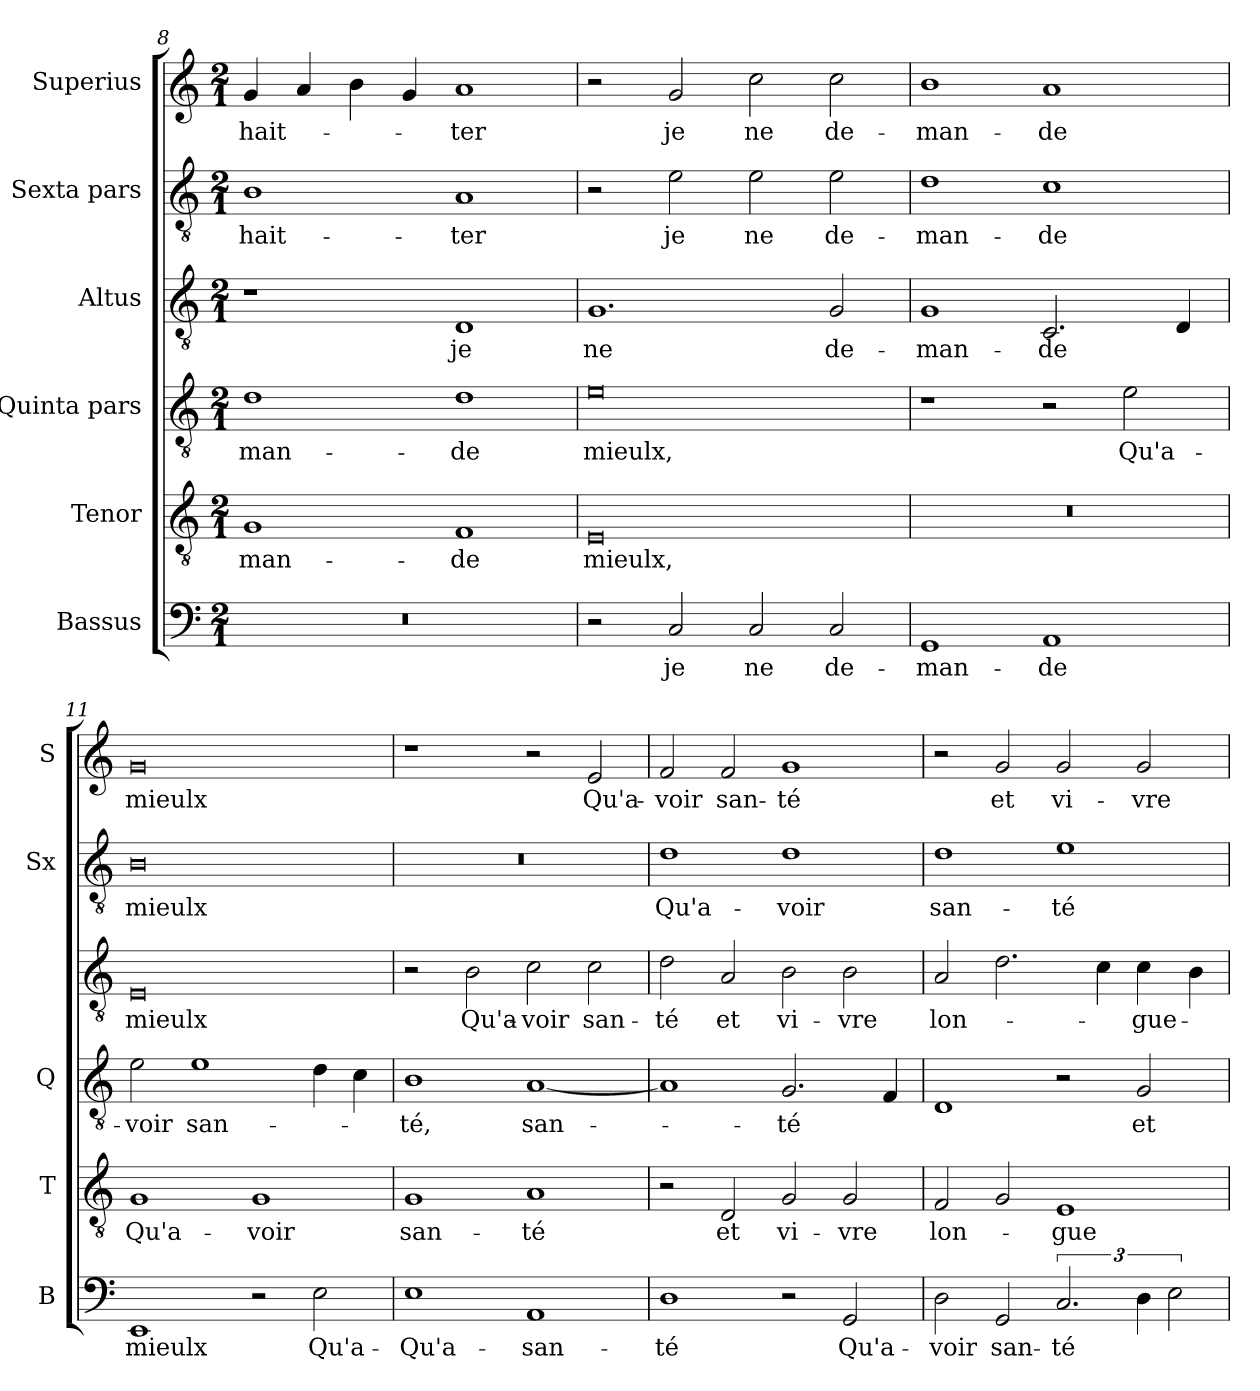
**kern	**text	**kern	**text	**kern	**text	**kern	**text	**kern	**text	**kern	**text
*part6	*part6	*part5	*part5	*part4	*part4	*part3	*part3	*part2	*part2	*part1	*part1
*staff6	*staff6	*staff5	*staff5	*staff4	*staff4	*staff3	*staff3	*staff2	*staff2	*staff1	*staff1
*I"Bassus	*	*I"Tenor	*	*I"Quinta pars	*	*I"Altus	*	*I"Sexta pars	*	*I"Superius	*
*I'B	*	*I'T	*	*I'Q	*	*	*	*I'Sx	*	*I'S	*
*clefF4	*	*clefGv2	*	*clefGv2	*	*clefGv2	*	*clefGv2	*	*clefG2	*
*k[]	*	*k[]	*	*k[]	*	*k[]	*	*k[]	*	*k[]	*
*M2/1	*	*M2/1	*	*M2/1	*	*M2/1	*	*M2/1	*	*M2/1	*
=8	=8	=8	=8	=8	=8	=8	=8	=8	=8	=8	=8
0r	.	1G	-man-	1d	-man-	1r	.	1B	-hait-	4g/	-hait-
.	.	.	.	.	.	.	.	.	.	4a/	.
.	.	.	.	.	.	.	.	.	.	4b\	.
.	.	.	.	.	.	.	.	.	.	4g/	.
.	.	1F	-de	1d	-de	1D	je	1A	-ter	1a	-ter
=9	=9	=9	=9	=9	=9	=9	=9	=9	=9	=9	=9
2r	.	0E	mieulx,	0e	mieulx,	1.G	ne	2r	.	2r	.
2C/	je	.	.	.	.	.	.	2e\	je	2g/	je
2C/	ne	.	.	.	.	.	.	2e\	ne	2cc\	ne
2C/	de-	.	.	.	.	2G/	de-	2e\	de-	2cc\	de-
=10	=10	=10	=10	=10	=10	=10	=10	=10	=10	=10	=10
1GG	-man-	0r	.	1r	.	1G	-man-	1d	-man-	1b	-man-
1AA	-de	.	.	2r	.	2.C/	-de	1c	-de	1a	-de
.	.	.	.	2e\	Qu'a-	.	.	.	.	.	.
.	.	.	.	.	.	4D/	.	.	.	.	.
=11	=11	=11	=11	=11	=11	=11	=11	=11	=11	=11	=11
1EE	mieulx	1G	Qu'a-	2e\	-voir	0E	mieulx	0B	mieulx	0g	mieulx
.	.	.	.	1e	san-	.	.	.	.	.	.
2r	.	1G	-voir	.	.	.	.	.	.	.	.
2E\	Qu'a-	.	.	4d\	.	.	.	.	.	.	.
.	.	.	.	4c\	.	.	.	.	.	.	.
=12	=12	=12	=12	=12	=12	=12	=12	=12	=12	=12	=12
1E	Qu'a-	1G	san-	1B	té,	2r	.	0r	.	1r	.
.	.	.	.	.	.	2B\	Qu'a-	.	.	.	.
1AA	san-	1A	té	[1A	san-	2c\	-voir	.	.	2r	.
.	.	.	.	.	.	2c\	san-	.	.	2e/	Qu'a-
=13	=13	=13	=13	=13	=13	=13	=13	=13	=13	=13	=13
1D	té	2r	.	1A]	.	2d\	té	1d	Qu'a-	2f/	-voir
.	.	2D/	et	.	.	2A/	et	.	.	2f/	san-
2r	.	2G/	vi-	2.G/	té	2B\	vi-	1d	-voir	1g	té
2GG/	Qu'a-	2G/	-vre	.	.	2B\	-vre	.	.	.	.
.	.	.	.	4F/	.	.	.	.	.	.	.
=14	=14	=14	=14	=14	=14	=14	=14	=14	=14	=14	=14
2D\	-voir	2F/	lon-	1D	.	2A/	lon-	1d	san-	2r	.
2GG/	san-	2G/	.	.	.	2.d\	.	.	.	2g/	et
3.C/	té	1E	-gue-	2r	.	.	.	1e	té	2g/	vi-
.	.	.	.	.	.	4c\	.	.	.	.	.
6D\	.	.	.	2G/	et	4c\	-gue-	.	.	2g/	-vre
3E\	.	.	.	.	.	.	.	.	.	.	.
.	.	.	.	.	.	4B\	.	.	.	.	.
=	=	=	=	=	=	=	=	=	=	=	=
*-	*-	*-	*-	*-	*-	*-	*-	*-	*-	*-	*-
